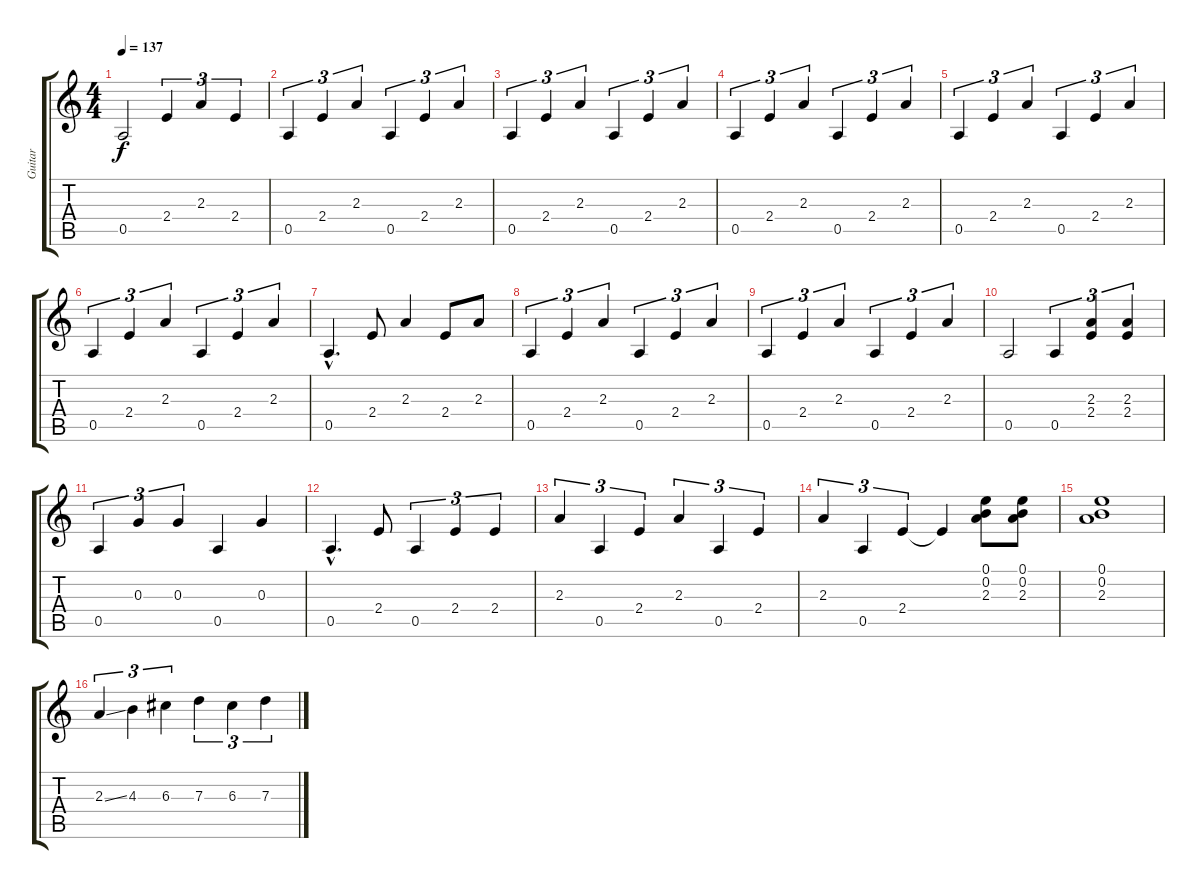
\track ("Guitar" "Guitar") {instrument overdrivenguitar}
\staff {score tabs}
\tuning (E4 B3 G3 D3 A2 E2) {hide}
\ts (4 4)
\tempo 137
\clef g2
\ks c
0.5.2{dy f} 2.4.4{tu (3 2)} 2.3.4{tu (3 2)} 2.4.4{tu (3 2)} |
0.5.4{tu (3 2)} 2.4.4{tu (3 2)} 2.3.4{tu (3 2)} 0.5.4{tu (3 2)} 2.4.4{tu (3 2)} 2.3.4{tu (3 2)} |
0.5.4{tu (3 2)} 2.4.4{tu (3 2)} 2.3.4{tu (3 2)} 0.5.4{tu (3 2)} 2.4.4{tu (3 2)} 2.3.4{tu (3 2)} |
0.5.4{tu (3 2)} 2.4.4{tu (3 2)} 2.3.4{tu (3 2)} 0.5.4{tu (3 2)} 2.4.4{tu (3 2)} 2.3.4{tu (3 2)} |
0.5.4{tu (3 2)} 2.4.4{tu (3 2)} 2.3.4{tu (3 2)} 0.5.4{tu (3 2)} 2.4.4{tu (3 2)} 2.3.4{tu (3 2)} |
0.5.4{tu (3 2)} 2.4.4{tu (3 2)} 2.3.4{tu (3 2)} 0.5.4{tu (3 2)} 2.4.4{tu (3 2)} 2.3.4{tu (3 2)} |
0.5{hac}.4{d} 2.4.8 2.3.4 2.4.8 2.3.8 |
0.5.4{tu (3 2)} 2.4.4{tu (3 2)} 2.3.4{tu (3 2)} 0.5.4{tu (3 2)} 2.4.4{tu (3 2)} 2.3.4{tu (3 2)} |
0.5.4{tu (3 2)} 2.4.4{tu (3 2)} 2.3.4{tu (3 2)} 0.5.4{tu (3 2)} 2.4.4{tu (3 2)} 2.3.4{tu (3 2)} |
0.5.2 0.5.4{tu (3 2)} (2.3 2.4).4{tu (3 2)} (2.3 2.4).4{tu (3 2)} |
0.5.4{tu (3 2)} 0.3.4{tu (3 2)} 0.3.4{tu (3 2)} 0.5.4 0.3.4 |
0.5{hac}.4{d} 2.4.8 0.5.4{tu (3 2)} 2.4.4{tu (3 2)} 2.4.4{tu (3 2)} |
2.3.4{tu (3 2)} 0.5.4{tu (3 2)} 2.4.4{tu (3 2)} 2.3.4{tu (3 2)} 0.5.4{tu (3 2)} 2.4.4{tu (3 2)} |
2.3.4{tu (3 2)} 0.5.4{tu (3 2)} 2.4.4{tu (3 2)} 2.4{t}.4 (0.1 0.2 2.3).8 (0.1 0.2 2.3).8 |
(0.1 0.2 2.3).1 |
2.3{ss}.4{tu (3 2) volume 12} 4.3.4{tu (3 2)} 6.3.4{tu (3 2)} 7.3.4{tu (3 2)} 6.3.4{tu (3 2)} 7.3.4{tu (3 2)}
